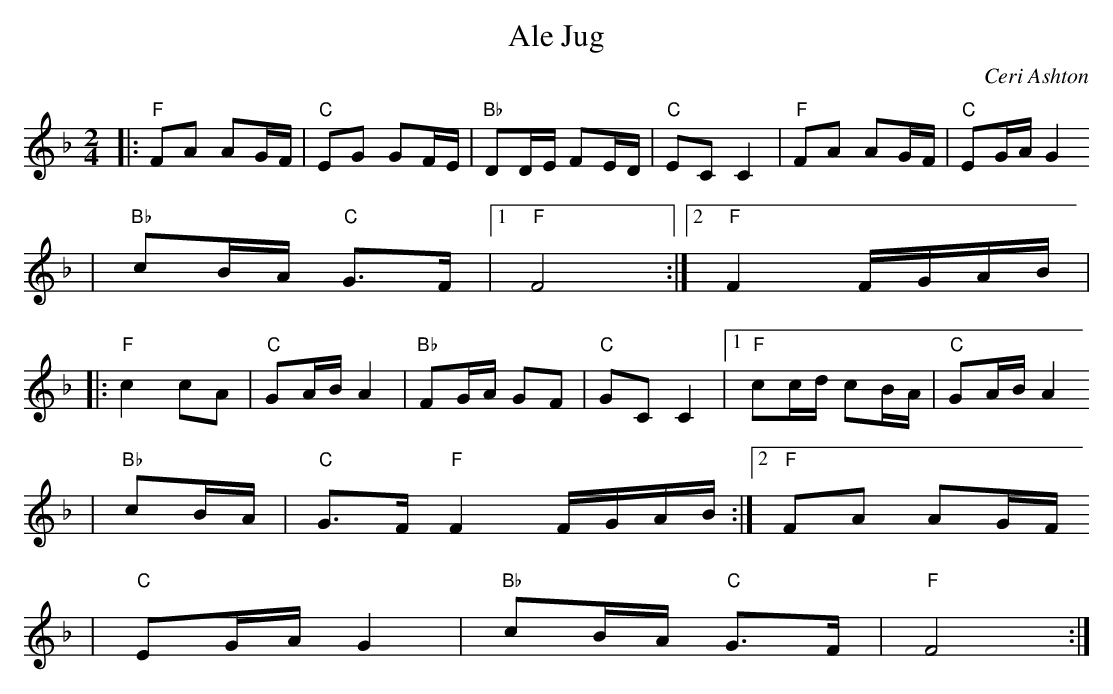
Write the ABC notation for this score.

X:1
T:Ale Jug
M:2/4
L:1/16
C:Ceri Ashton
K:F
|:"F"F2A2 A2GF |"C"E2G2 G2FE|"Bb"D2DE F2ED |"C"E2C2C4|"F"F2A2 A2GF |"C"E2GAG4
|"Bb"c2BA "C"G3F|1 "F"F8:|2 "F"F4 FGAB|
|:"F"c4 c2A2|"C"G2AB A4|"Bb"F2GA G2F2 |"C"G2C2C4|1 "F"c2cd c2BA |"C"G2ABA4
|"Bb"c2BA |"C"G3F "F"F4 FGAB:|2 "F"F2A2 A2GF
|"C"E2GA G4|"Bb"c2BA "C"G3F |"F"F8:|
